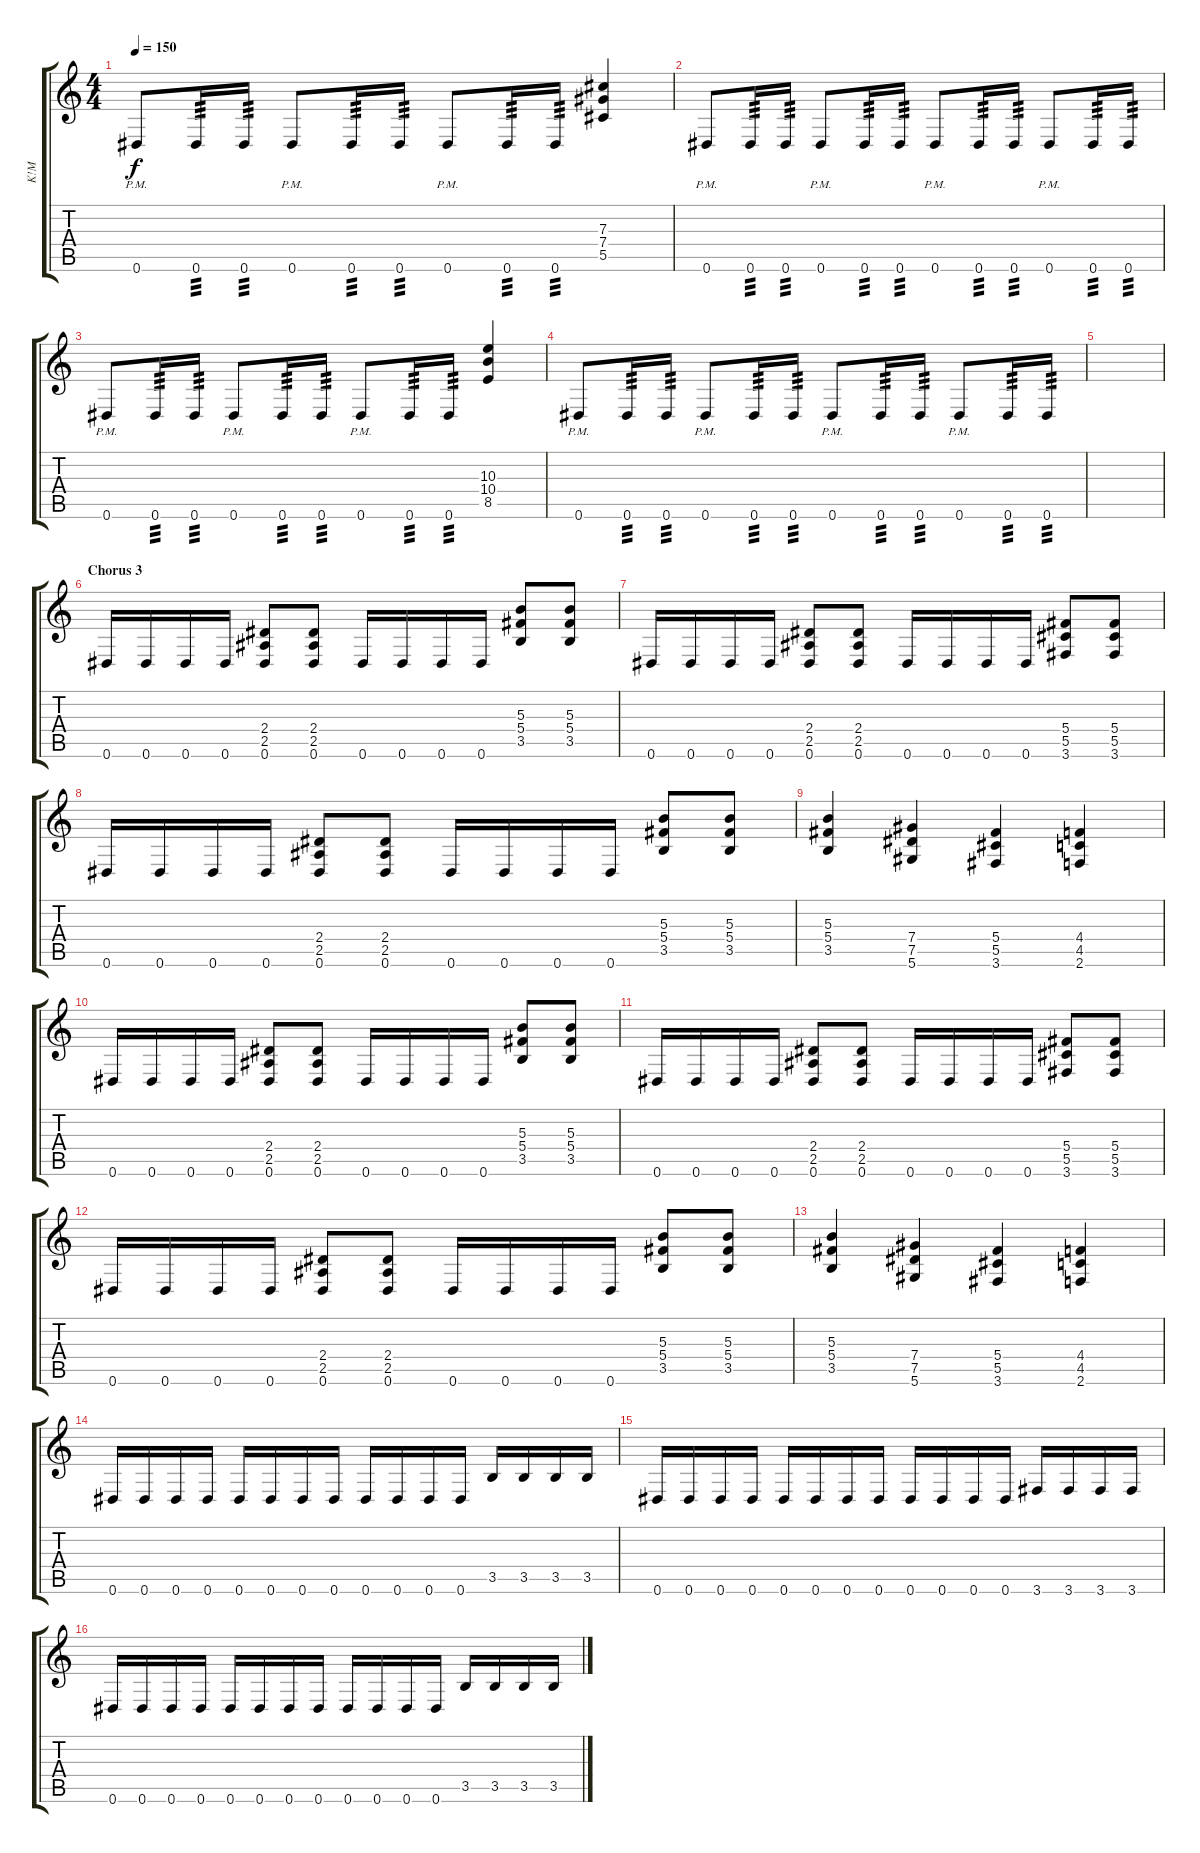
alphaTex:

\track ("K!M" "K!M") {instrument distortionguitar}
\staff {score tabs}
\tuning (Eb4 Bb3 Gb3 Db3 Ab2 Eb2) {hide}
\ts (4 4)
\tempo 150
\clef g2
\ks c
0.6{pm}.8{dy f} 0.6.16{tp 3} 0.6.16{tp 3} 0.6{pm}.8 0.6.16{tp 3} 0.6.16{tp 3} 0.6{pm}.8 0.6.16{tp 3} 0.6.16{tp 3} (7.3 7.4 5.5).4 |
0.6{pm}.8 0.6.16{tp 3} 0.6.16{tp 3} 0.6{pm}.8 0.6.16{tp 3} 0.6.16{tp 3} 0.6{pm}.8 0.6.16{tp 3} 0.6.16{tp 3} 0.6{pm}.8 0.6.16{tp 3} 0.6.16{tp 3} |
0.6{pm}.8 0.6.16{tp 3} 0.6.16{tp 3} 0.6{pm}.8 0.6.16{tp 3} 0.6.16{tp 3} 0.6{pm}.8 0.6.16{tp 3} 0.6.16{tp 3} (10.3 10.4 8.5).4 |
0.6{pm}.8 0.6.16{tp 3} 0.6.16{tp 3} 0.6{pm}.8 0.6.16{tp 3} 0.6.16{tp 3} 0.6{pm}.8 0.6.16{tp 3} 0.6.16{tp 3} 0.6{pm}.8 0.6.16{tp 3} 0.6.16{tp 3} |
|
\section ("" "Chorus 3")
0.6.16 0.6.16 0.6.16 0.6.16 (2.4 2.5 0.6).8 (2.4 2.5 0.6).8 0.6.16 0.6.16 0.6.16 0.6.16 (5.3 5.4 3.5).8 (5.3 5.4 3.5).8 |
0.6.16 0.6.16 0.6.16 0.6.16 (2.4 2.5 0.6).8 (2.4 2.5 0.6).8 0.6.16 0.6.16 0.6.16 0.6.16 (5.4 5.5 3.6).8 (5.4 5.5 3.6).8 |
0.6.16 0.6.16 0.6.16 0.6.16 (2.4 2.5 0.6).8 (2.4 2.5 0.6).8 0.6.16 0.6.16 0.6.16 0.6.16 (5.3 5.4 3.5).8 (5.3 5.4 3.5).8 |
(5.3 5.4 3.5).4 (7.4 7.5 5.6).4 (5.4 5.5 3.6).4 (4.4 4.5 2.6).4 |
0.6.16 0.6.16 0.6.16 0.6.16 (2.4 2.5 0.6).8 (2.4 2.5 0.6).8 0.6.16 0.6.16 0.6.16 0.6.16 (5.3 5.4 3.5).8 (5.3 5.4 3.5).8 |
0.6.16 0.6.16 0.6.16 0.6.16 (2.4 2.5 0.6).8 (2.4 2.5 0.6).8 0.6.16 0.6.16 0.6.16 0.6.16 (5.4 5.5 3.6).8 (5.4 5.5 3.6).8 |
0.6.16 0.6.16 0.6.16 0.6.16 (2.4 2.5 0.6).8 (2.4 2.5 0.6).8 0.6.16 0.6.16 0.6.16 0.6.16 (5.3 5.4 3.5).8 (5.3 5.4 3.5).8 |
(5.3 5.4 3.5).4 (7.4 7.5 5.6).4 (5.4 5.5 3.6).4 (4.4 4.5 2.6).4 |
0.6.16 0.6.16 0.6.16 0.6.16 0.6.16 0.6.16 0.6.16 0.6.16 0.6.16 0.6.16 0.6.16 0.6.16 3.5.16 3.5.16 3.5.16 3.5.16 |
0.6.16 0.6.16 0.6.16 0.6.16 0.6.16 0.6.16 0.6.16 0.6.16 0.6.16 0.6.16 0.6.16 0.6.16 3.6.16 3.6.16 3.6.16 3.6.16 |
0.6.16 0.6.16 0.6.16 0.6.16 0.6.16 0.6.16 0.6.16 0.6.16 0.6.16 0.6.16 0.6.16 0.6.16 3.5.16 3.5.16 3.5.16 3.5.16
